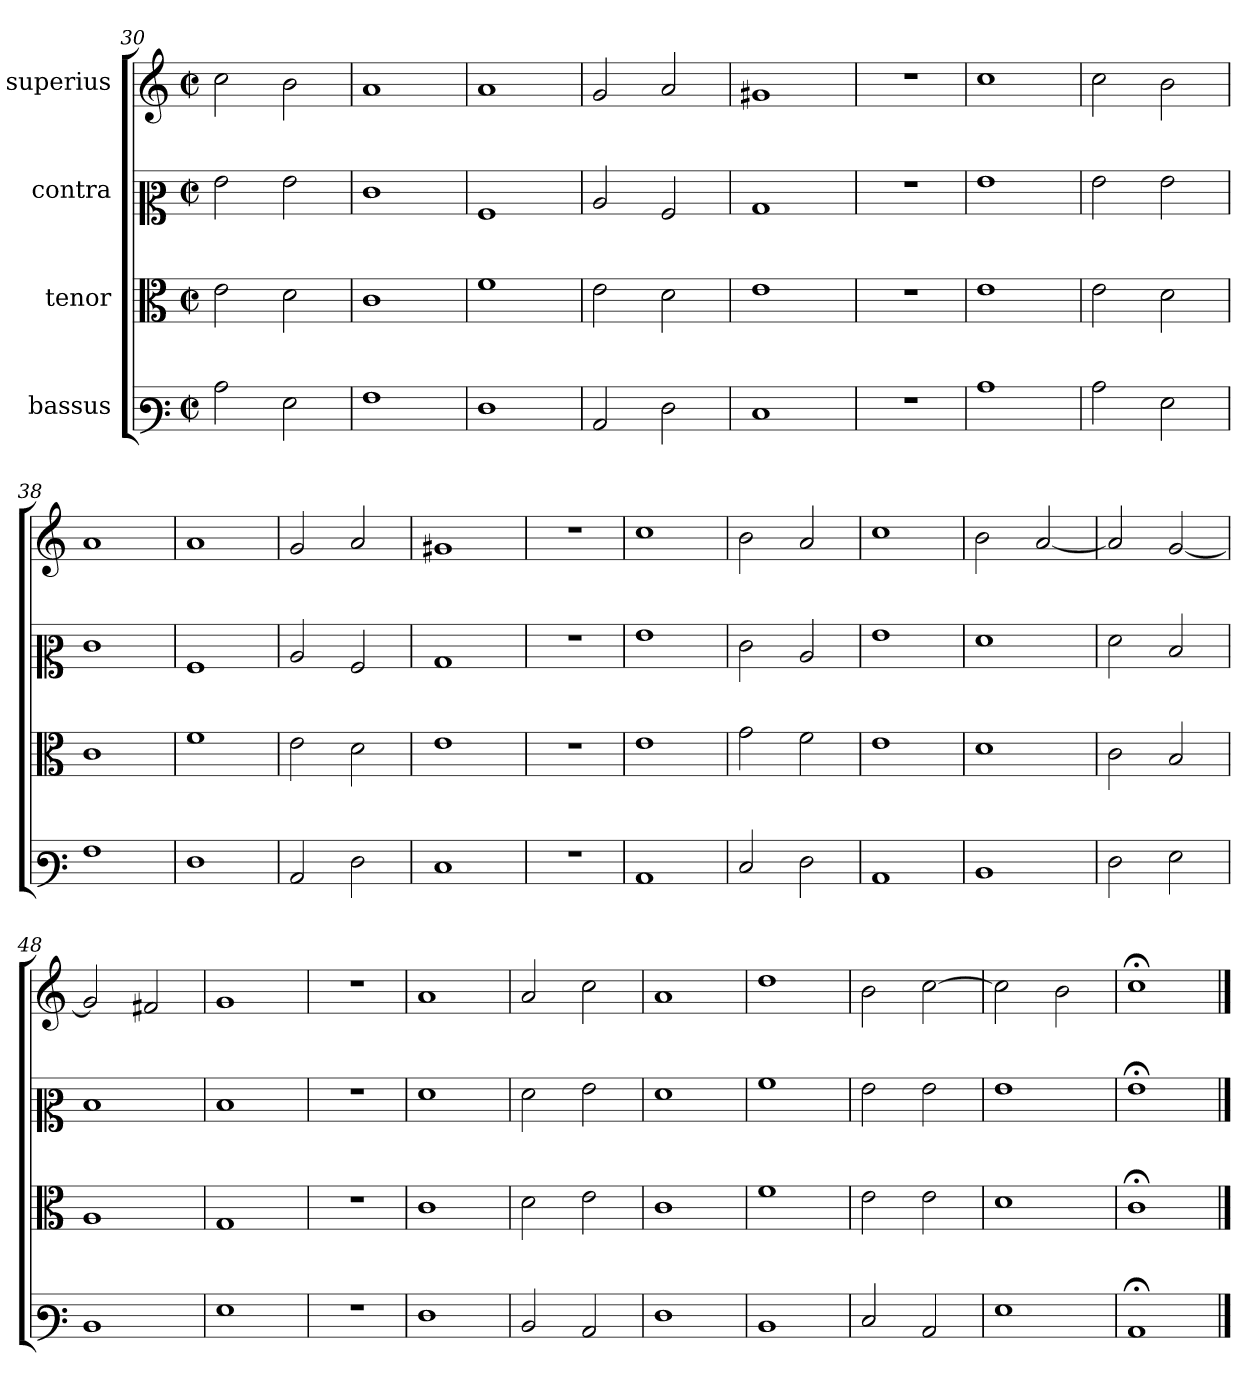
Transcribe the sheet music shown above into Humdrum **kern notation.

**kern	**kern	**kern	**kern
*part4	*part3	*part2	*part1
*staff4	*staff3	*staff2	*staff1
*I"bassus	*I"tenor	*I"contra	*I"superius
*clefF3	*clefC3	*clefC2	*clefG2
*M2/2	*M2/2	*M2/2	*M2/2
*met(c|)	*met(c|)	*met(c|)	*met(c|)
=30	=30	=30	=30
2c	2e	2g	2cc
2G	2d	2g	2b
=31	=31	=31	=31
1A	1c	1e	1a
=32	=32	=32	=32
1F	1f	1A	1a
=33	=33	=33	=33
2C	2e	2c	2g
2F	2d	2A	2a
=34	=34	=34	=34
1E	1e	1B	1g#X
=35	=35	=35	=35
1r	1r	1r	1r
=36	=36	=36	=36
1c	1e	1g	1cc
=37	=37	=37	=37
2c	2e	2g	2cc
2G	2d	2g	2b
=38	=38	=38	=38
1A	1c	1e	1a
=39	=39	=39	=39
1F	1f	1A	1a
=40	=40	=40	=40
2C	2e	2c	2g
2F	2d	2A	2a
=41	=41	=41	=41
1E	1e	1B	1g#X
=42	=42	=42	=42
1r	1r	1r	1r
=43	=43	=43	=43
1C	1e	1g	1cc
=44	=44	=44	=44
2E	2g	2e	2b
2F	2f	2c	2a
=45	=45	=45	=45
1C	1e	1g	1cc
=46	=46	=46	=46
1D	1d	1f	2b
.	.	.	[2a
=47	=47	=47	=47
2F	2c	2f	2a]
2G	2B	2d	[2g
=48	=48	=48	=48
1D	1A	1d	2g]
.	.	.	2f#X
=49	=49	=49	=49
1G	1G	1d	1g
=50	=50	=50	=50
1r	1r	1r	1r
=51	=51	=51	=51
1F	1c	1f	1a
=52	=52	=52	=52
2D	2d	2f	2a
2C	2e	2g	2cc
=53	=53	=53	=53
1F	1c	1f	1a
=54	=54	=54	=54
1D	1f	1a	1dd
=55	=55	=55	=55
2E	2e	2g	2b
2C	2e	2g	[2cc
=56	=56	=56	=56
1G	1d	1g	2cc]
.	.	.	2b
=57	=57	=57	=57
1C;	1c;	1g;	1cc;
==	==	==	==
*-	*-	*-	*-
